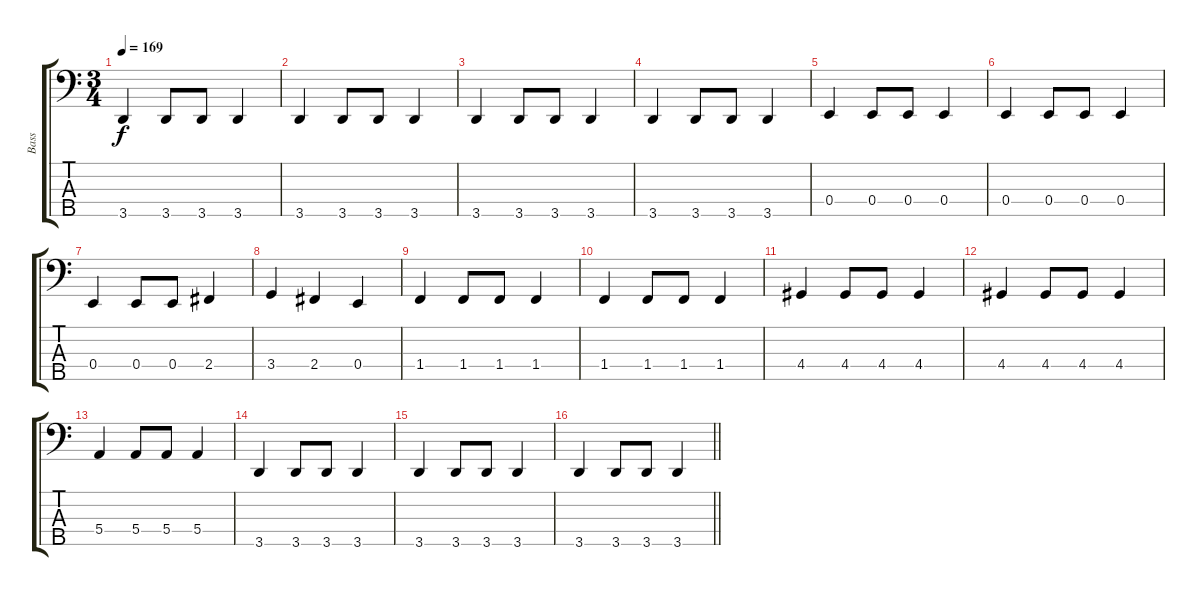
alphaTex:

\track ("Bass" "Bass") {instrument electricbassfinger}
\staff {score tabs}
\tuning (G2 D2 A1 E1 B0) {hide}
\ts (3 4)
\tempo 169
\clef f4
\ks c
3.5.4{dy f} 3.5.8 3.5.8 3.5.4 |
3.5.4 3.5.8 3.5.8 3.5.4 |
3.5.4 3.5.8 3.5.8 3.5.4 |
3.5.4 3.5.8 3.5.8 3.5.4 |
0.4.4 0.4.8 0.4.8 0.4.4 |
0.4.4 0.4.8 0.4.8 0.4.4 |
0.4.4 0.4.8 0.4.8 2.4.4 |
3.4.4 2.4.4 0.4.4 |
1.4.4 1.4.8 1.4.8 1.4.4 |
1.4.4 1.4.8 1.4.8 1.4.4 |
4.4.4 4.4.8 4.4.8 4.4.4 |
4.4.4 4.4.8 4.4.8 4.4.4 |
5.4.4 5.4.8 5.4.8 5.4.4 |
3.5.4 3.5.8 3.5.8 3.5.4 |
3.5.4 3.5.8 3.5.8 3.5.4 |
\barLineRight lightlight
3.5.4 3.5.8 3.5.8 3.5.4
